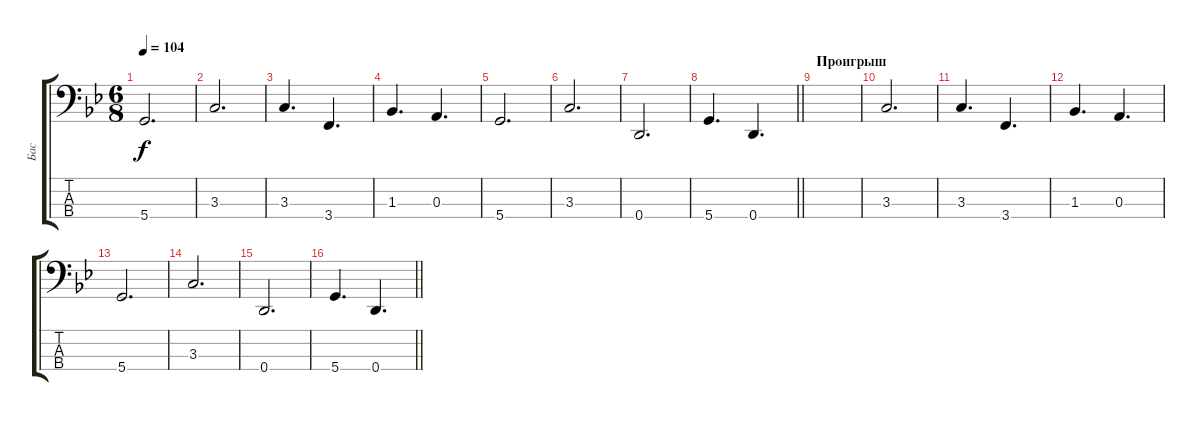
\track ("Бас" "Бас") {instrument electricbassfinger}
\staff {score tabs}
\tuning (G2 D2 A1 D1) {hide}
\ts (6 8)
\tempo 104
\clef f4
\ks gminor
5.4.2{d dy f} |
3.3.2{d} |
3.3.4{d} 3.4.4{d} |
1.3.4{d} 0.3.4{d} |
5.4.2{d} |
3.3.2{d} |
0.4.2{d} |
\barLineRight lightlight
5.4.4{d} 0.4.4{d} |
\section ("" "Проигрыш")
|
3.3.2{d} |
3.3.4{d} 3.4.4{d} |
1.3.4{d} 0.3.4{d} |
5.4.2{d} |
3.3.2{d} |
0.4.2{d} |
\barLineRight lightlight
5.4.4{d} 0.4.4{d}
